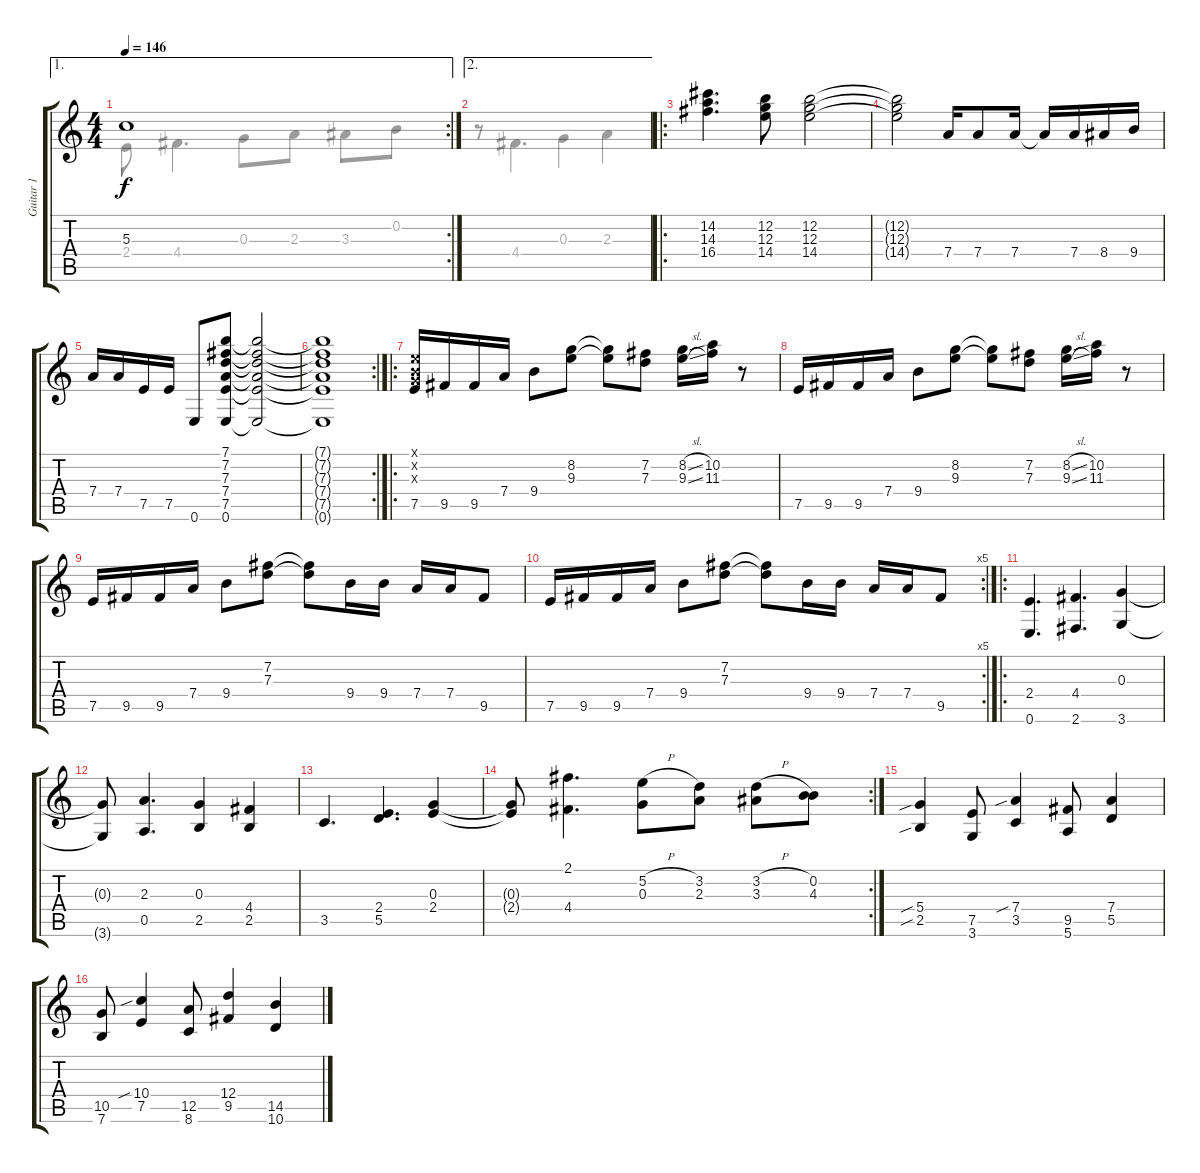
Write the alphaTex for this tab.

\track ("Guitar 1" "Guitar 1") {instrument overdrivenguitar}
\staff {score tabs}
\tuning (E4 B3 G3 D3 A2 E2) {hide}
\voice
\ae 1
\rc 2
\ts (4 4)
\tempo 146
\clef g2
\ks c
5.3{t}.1{dy f} |
\ae 2
|
\ro
(14.2 14.3 16.4).4{d} (12.2 12.3 14.4).8 (12.2 12.3 14.4).2 |
(12.2{t} 12.3{t} 14.4{t}).2 7.4.16 7.4.8 7.4.16 7.4{t}.16 7.4.16 8.4.16 9.4.16 |
7.4.16 7.4.16 7.5.16 7.5.16 0.6.8 (7.1 7.2 7.3 7.4 7.5 0.6).8 (7.1{t} 7.2{t} 7.3{t} 7.4{t} 7.5{t} 0.6{t}).2 |
\rc 2
(7.1{t} 7.2{t} 7.3{t} 7.4{t} 7.5{t} 0.6{t}).1 |
\ro
(0.1{x} 0.2{x} 0.3{x} 7.5).16 9.5.16 9.5.16 7.4.16 9.4.8 (8.2 9.3).8 (8.2{t} 9.3{t}).8 (7.2 7.3).8 (8.2{sl} 9.3{sl}).16 (10.2 11.3).16 r.8 |
7.5.16 9.5.16 9.5.16 7.4.16 9.4.8 (8.2 9.3).8 (8.2{t} 9.3{t}).8 (7.2 7.3).8 (8.2{sl} 9.3{sl}).16 (10.2 11.3).16 r.8 |
7.5.16 9.5.16 9.5.16 7.4.16 9.4.8 (7.2 7.3).8 (7.2{t} 7.3{t}).8 9.4.16 9.4.16 7.4.16 7.4.16 9.5.8 |
\rc 5
7.5.16 9.5.16 9.5.16 7.4.16 9.4.8 (7.2 7.3).8 (7.2{t} 7.3{t}).8 9.4.16 9.4.16 7.4.16 7.4.16 9.5.8 |
\ro
(2.4 0.6).4{d} (4.4 2.6).4{d} (0.3 3.6).4 |
(0.3{t} 3.6{t}).8 (2.3 0.5).4{d} (0.3 2.5).4 (4.4 2.5).4 |
3.5.4{d} (2.4 5.5).4{d} (0.3 2.4).4 |
\rc 2
(0.3{t} 2.4{t}).8 (2.1 4.4).4{d} (5.2{h} 0.3).8 (3.2 2.3).8 (3.2{h} 3.3).8 (0.2 4.3).8 |
(5.4{sib} 2.5{sib}).4 (7.5 3.6).8 (7.4{sib} 3.5).4 (9.5 5.6).8 (7.4 5.5).4 |
(10.5 7.6).8 (10.4{sib} 7.5).4 (12.5 8.6).8 (12.4 9.5).4 (14.5 10.6).4
\voice
\clef g2
\ottava regular
\simile none
\ks c
2.4{t}.8{dy f} 4.4.4{d} 0.3.8 2.3.8 3.3.8 0.2.8 |
r.8 4.4.4{d} 0.3.4 2.3.4 |
|
|
|
|
|
|
|
|
|
|
|
|
|
